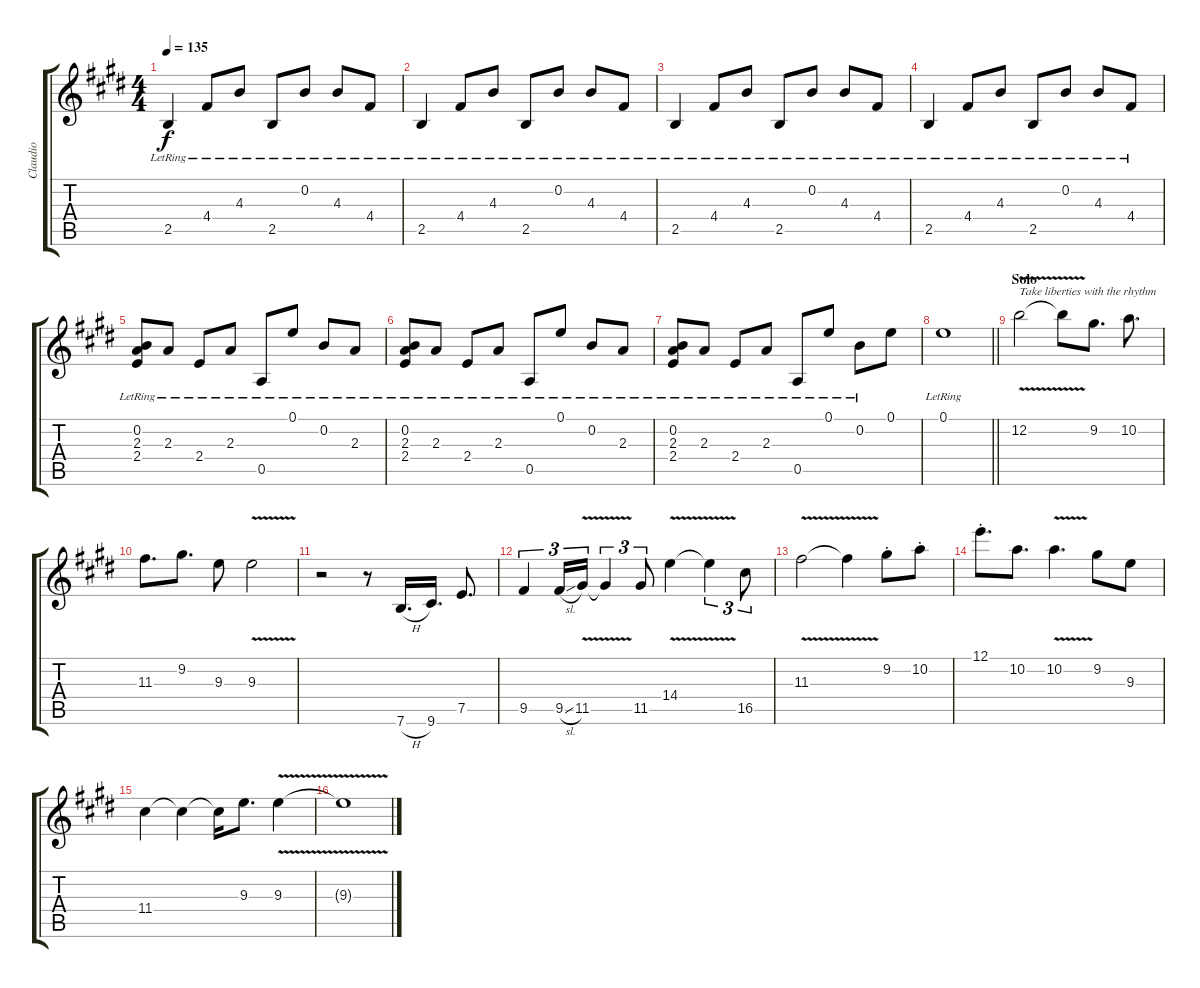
\track ("Claudio" "Claudio") {instrument acousticguitarsteel}
\staff {score tabs}
\tuning (E4 B3 G3 D3 A2 E2) {hide}
\ts (4 4)
\tempo 135
\clef g2
\ks c#minor
2.5{lr}.4{dy f} 4.4{lr}.8 4.3{lr}.8 2.5{lr}.8 0.2{lr}.8 4.3{lr}.8 4.4{lr}.8 |
2.5{lr}.4 4.4{lr}.8 4.3{lr}.8 2.5{lr}.8 0.2{lr}.8 4.3{lr}.8 4.4{lr}.8 |
2.5{lr}.4 4.4{lr}.8 4.3{lr}.8 2.5{lr}.8 0.2{lr}.8 4.3{lr}.8 4.4{lr}.8 |
2.5{lr}.4 4.4{lr}.8 4.3{lr}.8 2.5{lr}.8 0.2{lr}.8 4.3{lr}.8 4.4{lr}.8 |
(0.2{lr} 2.3{lr} 2.4{lr}).8 2.3{lr}.8 2.4{lr}.8 2.3{lr}.8 0.5{lr}.8 0.1{lr}.8 0.2{lr}.8 2.3{lr}.8 |
(0.2{lr} 2.3{lr} 2.4{lr}).8 2.3{lr}.8 2.4{lr}.8 2.3{lr}.8 0.5{lr}.8 0.1{lr}.8 0.2{lr}.8 2.3{lr}.8 |
(0.2{lr} 2.3{lr} 2.4{lr}).8 2.3{lr}.8 2.4{lr}.8 2.3{lr}.8 0.5{lr}.8 0.1{lr}.8 0.2{lr}.8 0.1.8 |
\barLineRight lightlight
0.1{lr}.1 |
\section ("" "Solo")
12.2{v}.2{txt "Take liberties with the rhythm"} 12.2{t}.8 9.2.8{d} 10.2.8{d} |
11.3.8{d} 9.2.8{d} 9.3.8 9.3{v}.2 |
r.2 r.8 7.6{h}.16{d} 9.6.16{d} 7.5.8{d} |
9.5.4{tu (3 2)} 9.5{sl}.16{tu (3 2)} 11.5{v}.16{tu (3 2)} 11.5{t}.4{tu (3 2)} 11.5.8{tu (3 2)} 14.4{v}.4 14.4{t}.4{tu (3 2)} 16.5.8{tu (3 2)} |
11.3{v}.2 11.3{t}.4 9.2{st}.8 10.2{st}.8 |
12.1{st}.8{d} 10.2.8{d} 10.2{v}.4{d} 9.2.8 9.3.8 |
11.4.4 11.4{t}.4 11.4{t}.16 9.3.8{d} 9.3{v}.4 |
9.3{t}.1
